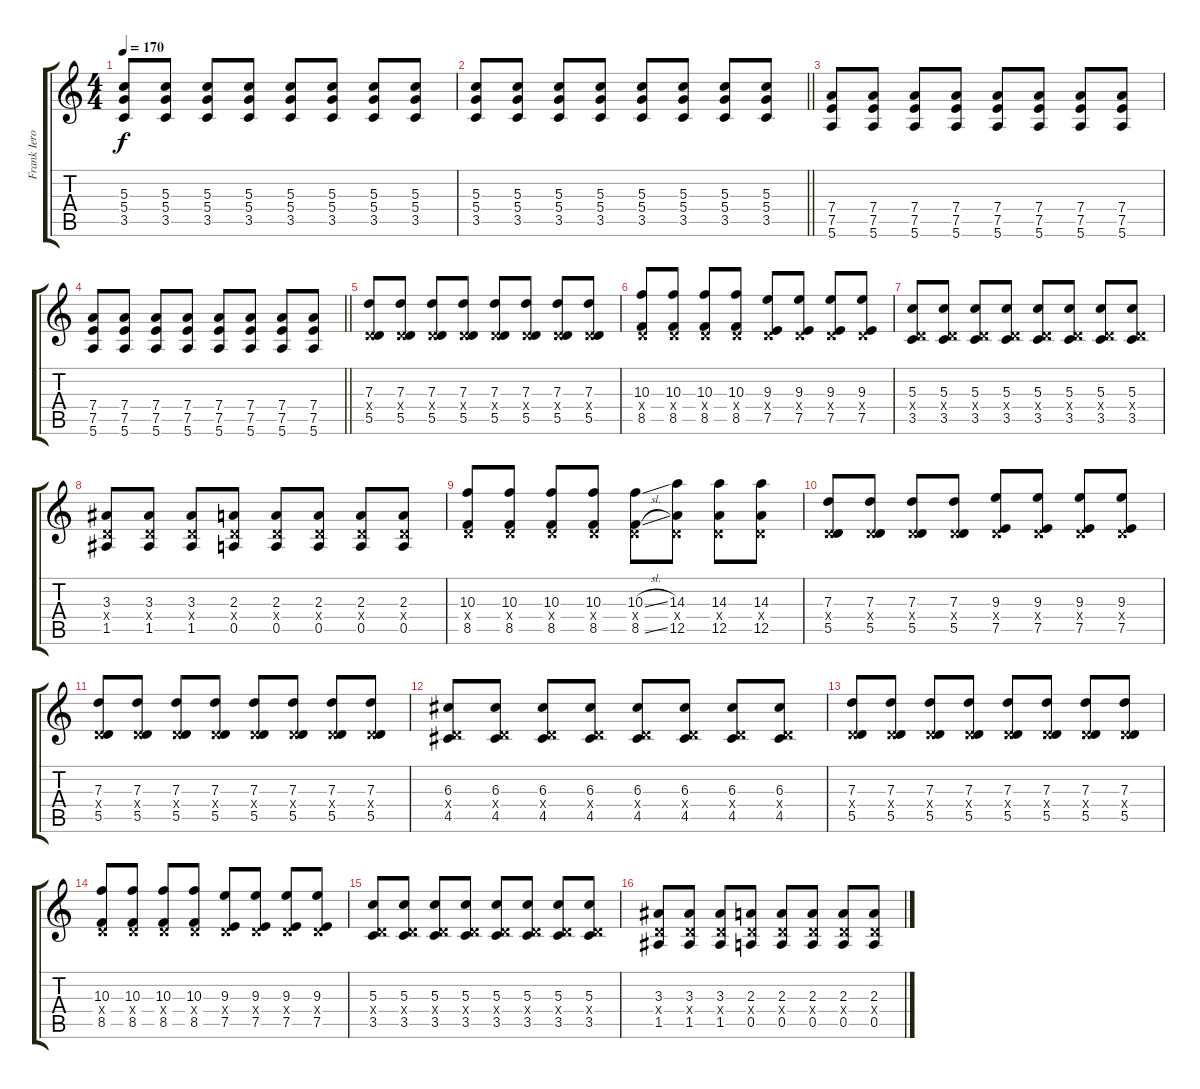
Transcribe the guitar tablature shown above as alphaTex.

\track ("Frank Iero [Rhythm Guitar]" "Frank Iero") {instrument overdrivenguitar}
\staff {score tabs}
\tuning (E4 B3 G3 D3 A2 E2) {hide}
\ts (4 4)
\tempo 170
\clef g2
\ks c
(5.3 5.4 3.5).8{dy f} (5.3 5.4 3.5).8 (5.3 5.4 3.5).8 (5.3 5.4 3.5).8 (5.3 5.4 3.5).8 (5.3 5.4 3.5).8 (5.3 5.4 3.5).8 (5.3 5.4 3.5).8 |
\barLineRight lightlight
(5.3 5.4 3.5).8 (5.3 5.4 3.5).8 (5.3 5.4 3.5).8 (5.3 5.4 3.5).8 (5.3 5.4 3.5).8 (5.3 5.4 3.5).8 (5.3 5.4 3.5).8 (5.3 5.4 3.5).8 |
(7.4 7.5 5.6).8 (7.4 7.5 5.6).8 (7.4 7.5 5.6).8 (7.4 7.5 5.6).8 (7.4 7.5 5.6).8 (7.4 7.5 5.6).8 (7.4 7.5 5.6).8 (7.4 7.5 5.6).8 |
\barLineRight lightlight
(7.4 7.5 5.6).8 (7.4 7.5 5.6).8 (7.4 7.5 5.6).8 (7.4 7.5 5.6).8 (7.4 7.5 5.6).8 (7.4 7.5 5.6).8 (7.4 7.5 5.6).8 (7.4 7.5 5.6).8 |
(7.3 0.4{x} 5.5).8 (7.3 0.4{x} 5.5).8 (7.3 0.4{x} 5.5).8 (7.3 0.4{x} 5.5).8 (7.3 0.4{x} 5.5).8 (7.3 0.4{x} 5.5).8 (7.3 0.4{x} 5.5).8 (7.3 0.4{x} 5.5).8 |
(10.3 0.4{x} 8.5).8 (10.3 0.4{x} 8.5).8 (10.3 0.4{x} 8.5).8 (10.3 0.4{x} 8.5).8 (9.3 0.4{x} 7.5).8 (9.3 0.4{x} 7.5).8 (9.3 0.4{x} 7.5).8 (9.3 0.4{x} 7.5).8 |
(5.3 0.4{x} 3.5).8 (5.3 0.4{x} 3.5).8 (5.3 0.4{x} 3.5).8 (5.3 0.4{x} 3.5).8 (5.3 0.4{x} 3.5).8 (5.3 0.4{x} 3.5).8 (5.3 0.4{x} 3.5).8 (5.3 0.4{x} 3.5).8 |
(3.3 0.4{x} 1.5).8 (3.3 0.4{x} 1.5).8 (3.3 0.4{x} 1.5).8 (2.3 0.4{x} 0.5).8 (2.3 0.4{x} 0.5).8 (2.3 0.4{x} 0.5).8 (2.3 0.4{x} 0.5).8 (2.3 0.4{x} 0.5).8 |
(10.3 0.4{x} 8.5).8 (10.3 0.4{x} 8.5).8 (10.3 0.4{x} 8.5).8 (10.3 0.4{x} 8.5).8 (10.3{sl} 0.4{x} 8.5{sl}).8 (14.3 0.4{x} 12.5).8 (14.3 0.4{x} 12.5).8 (14.3 0.4{x} 12.5).8 |
(7.3 0.4{x} 5.5).8 (7.3 0.4{x} 5.5).8 (7.3 0.4{x} 5.5).8 (7.3 0.4{x} 5.5).8 (9.3 0.4{x} 7.5).8 (9.3 0.4{x} 7.5).8 (9.3 0.4{x} 7.5).8 (9.3 0.4{x} 7.5).8 |
(7.3 0.4{x} 5.5).8 (7.3 0.4{x} 5.5).8 (7.3 0.4{x} 5.5).8 (7.3 0.4{x} 5.5).8 (7.3 0.4{x} 5.5).8 (7.3 0.4{x} 5.5).8 (7.3 0.4{x} 5.5).8 (7.3 0.4{x} 5.5).8 |
(6.3 0.4{x} 4.5).8 (6.3 0.4{x} 4.5).8 (6.3 0.4{x} 4.5).8 (6.3 0.4{x} 4.5).8 (6.3 0.4{x} 4.5).8 (6.3 0.4{x} 4.5).8 (6.3 0.4{x} 4.5).8 (6.3 0.4{x} 4.5).8 |
(7.3 0.4{x} 5.5).8 (7.3 0.4{x} 5.5).8 (7.3 0.4{x} 5.5).8 (7.3 0.4{x} 5.5).8 (7.3 0.4{x} 5.5).8 (7.3 0.4{x} 5.5).8 (7.3 0.4{x} 5.5).8 (7.3 0.4{x} 5.5).8 |
(10.3 0.4{x} 8.5).8 (10.3 0.4{x} 8.5).8 (10.3 0.4{x} 8.5).8 (10.3 0.4{x} 8.5).8 (9.3 0.4{x} 7.5).8 (9.3 0.4{x} 7.5).8 (9.3 0.4{x} 7.5).8 (9.3 0.4{x} 7.5).8 |
(5.3 0.4{x} 3.5).8 (5.3 0.4{x} 3.5).8 (5.3 0.4{x} 3.5).8 (5.3 0.4{x} 3.5).8 (5.3 0.4{x} 3.5).8 (5.3 0.4{x} 3.5).8 (5.3 0.4{x} 3.5).8 (5.3 0.4{x} 3.5).8 |
(3.3 0.4{x} 1.5).8 (3.3 0.4{x} 1.5).8 (3.3 0.4{x} 1.5).8 (2.3 0.4{x} 0.5).8 (2.3 0.4{x} 0.5).8 (2.3 0.4{x} 0.5).8 (2.3 0.4{x} 0.5).8 (2.3 0.4{x} 0.5).8
